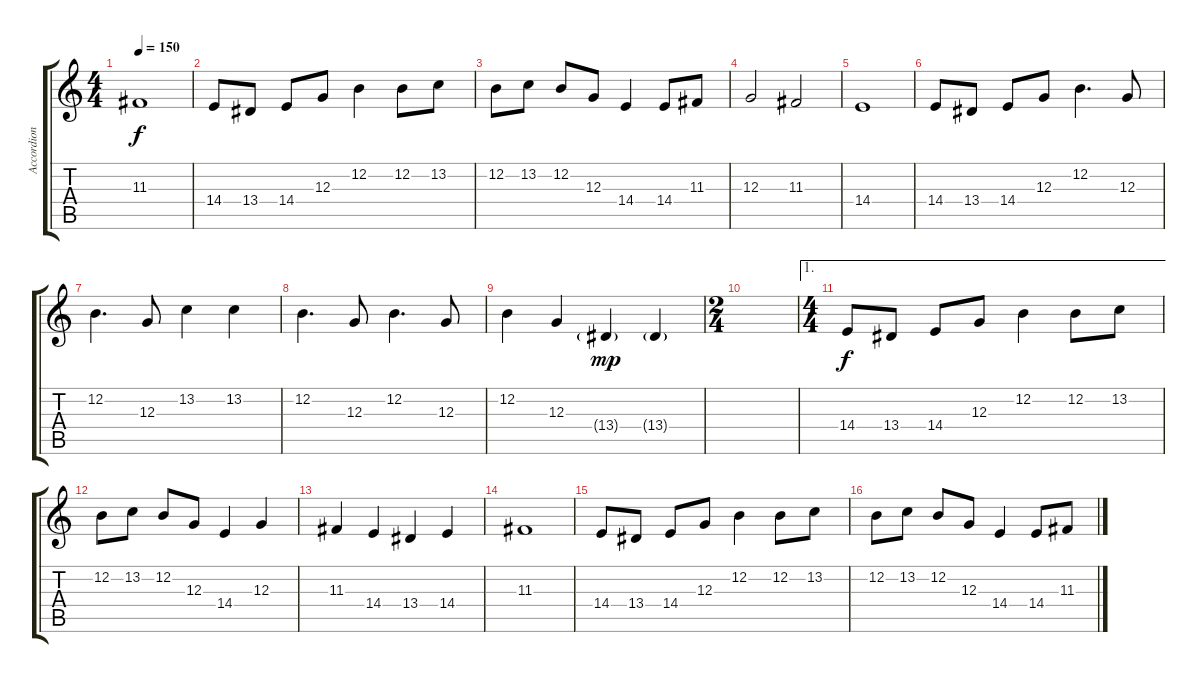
\track ("Accordion" "Accordion") {instrument accordion}
\staff {score tabs}
\tuning (E4 B3 G3 D3 A2 E2) {hide}
\ts (4 4)
\tempo 150
\clef g2
\ks c
11.3.1{dy f} |
14.4.8 13.4.8 14.4.8 12.3.8 12.2.4 12.2.8 13.2.8 |
12.2.8 13.2.8 12.2.8 12.3.8 14.4.4 14.4.8 11.3.8 |
12.3.2 11.3.2 |
14.4.1 |
14.4.8 13.4.8 14.4.8 12.3.8 12.2.4{d} 12.3.8 |
12.2.4{d} 12.3.8 13.2.4 13.2.4 |
12.2.4{d} 12.3.8 12.2.4{d} 12.3.8 |
12.2.4 12.3.4 13.4{g}.4{dy mp} 13.4{g}.4 |
\ts (2 4)
|
\ae 1
\ts (4 4)
14.4.8{dy f} 13.4.8 14.4.8 12.3.8 12.2.4 12.2.8 13.2.8 |
12.2.8 13.2.8 12.2.8 12.3.8 14.4.4 12.3.4 |
11.3.4 14.4.4 13.4.4 14.4.4 |
11.3.1 |
14.4.8 13.4.8 14.4.8 12.3.8 12.2.4 12.2.8 13.2.8 |
12.2.8 13.2.8 12.2.8 12.3.8 14.4.4 14.4.8 11.3.8
